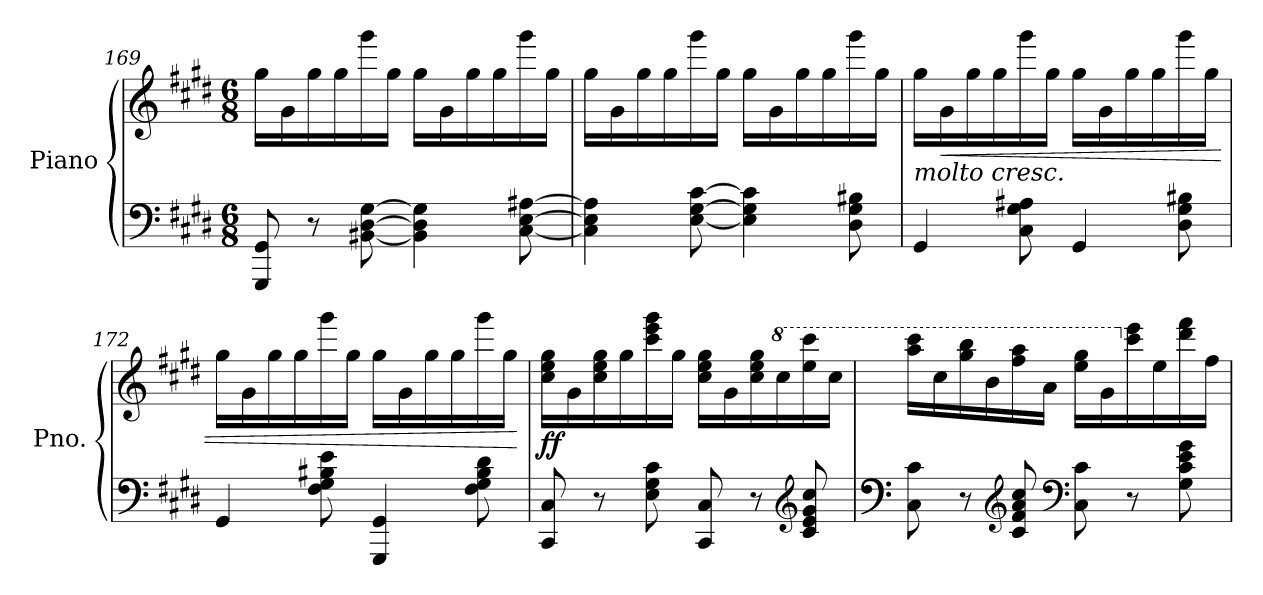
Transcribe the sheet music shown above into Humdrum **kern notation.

**kern	**kern	**dynam
*part1	*part1	*part1
*staff2	*staff1	*staff1/2
*I"Piano	*	*
*I'Pno.	*	*
!!LO:PB:g=z
*clefF4	*clefG2	*
*k[f#c#g#d#]	*k[f#c#g#d#]	*
*M6/8	*M6/8	*
=169	=169	=169
8GGG#/ 8GG#/	16gg#\LL	.
.	16g#\	.
8r	16gg#\	.
.	16gg#\	.
[8BB#X\ [8D#\ [8G#\	16ggg#\	.
.	16gg#\JJ	.
4BB#\] 4D#\] 4G#\]	16gg#\LL	.
.	16g#\	.
.	16gg#\	.
.	16gg#\	.
[8C#\ [8E\ [8A#X\	16ggg#\	.
.	16gg#\JJ	.
=170	=170	=170
4C#\] 4E\] 4A#\]	16gg#\LL	.
.	16g#\	.
.	16gg#\	.
.	16gg#\	.
[8E\ [8G#\ [8c#\	16ggg#\	.
.	16gg#\JJ	.
4E\] 4G#\] 4c#\]	16gg#\LL	.
.	16g#\	.
.	16gg#\	.
.	16gg#\	.
8D#\ 8G#\ 8B#X\	16ggg#\	.
.	16gg#\JJ	.
=171	=171	=171
!LO:TX:a:i:t=molto cresc.	!	!
4GG#/	16gg#\LL	.
!	!	!LO:HP:b
.	16g#\	<
.	16gg#\	.
.	16gg#\	.
8C#\ 8G#\ 8A#X\	16ggg#\	.
.	16gg#\JJ	.
4GG#/	16gg#\LL	.
.	16g#\	.
.	16gg#\	.
.	16gg#\	.
8D#\ 8G#\ 8B#X\	16ggg#\	.
.	16gg#\JJ	.
=172	=172	=172
4GG#/	16gg#\LL	.
.	16g#\	.
.	16gg#\	.
.	16gg#\	.
8F#\ 8G#\ 8B#X\ 8e\	16ggg#\	.
.	16gg#\JJ	.
4GGG#/ 4GG#/	16gg#\LL	.
.	16g#\	.
.	16gg#\	.
.	16gg#\	.
8F#\ 8G#\ 8B#\ 8d#\	16ggg#\	.
.	16gg#\JJ	.
.	.	[
!!LO:LB:g=z
=173	=173	=173
!	!	!LO:DY:b
8CC#/ 8C#/	16cc#\ 16ee\ 16gg#\LL	ff
.	16g#\	.
8r	16cc#\ 16ee\ 16gg#\	.
.	16gg#\	.
8E\ 8G#\ 8c#\	16ccc#\ 16eee\ 16ggg#\	.
.	16gg#\JJ	.
8CC#/ 8C#/	16cc#\ 16ee\ 16gg#\LL	.
.	16g#\	.
8r	16cc#\ 16ee\ 16gg#\	.
*	*8va	*
.	16ccc#\	.
*clefG2	*	*
8c#/ 8e/ 8g#/ 8cc#/	16eee\ 16cccc#\	.
.	16ccc#\JJ	.
=174	=174	=174
*clefF4	*	*
8C#\ 8c#\	16aaa\ 16cccc#\LL	.
.	16ccc#\	.
8r	16ggg#\ 16bbb\	.
.	16bb\	.
*clefG2	*	*
8c#/ 8f#/ 8a/ 8cc#/	16fff#\ 16aaa\	.
.	16aa\JJ	.
*clefF4	*	*
8C#\ 8c#\	16eee\ 16ggg#\LL	.
.	16gg#\	.
*	*X8va	*
8r	16ccc#\ 16eee\	.
.	16ee\	.
8G#\ 8c#\ 8e\ 8g#\	16ddd#\ 16fff#\	.
.	16ff#\JJ	.
=	=	=
*-	*-	*-
